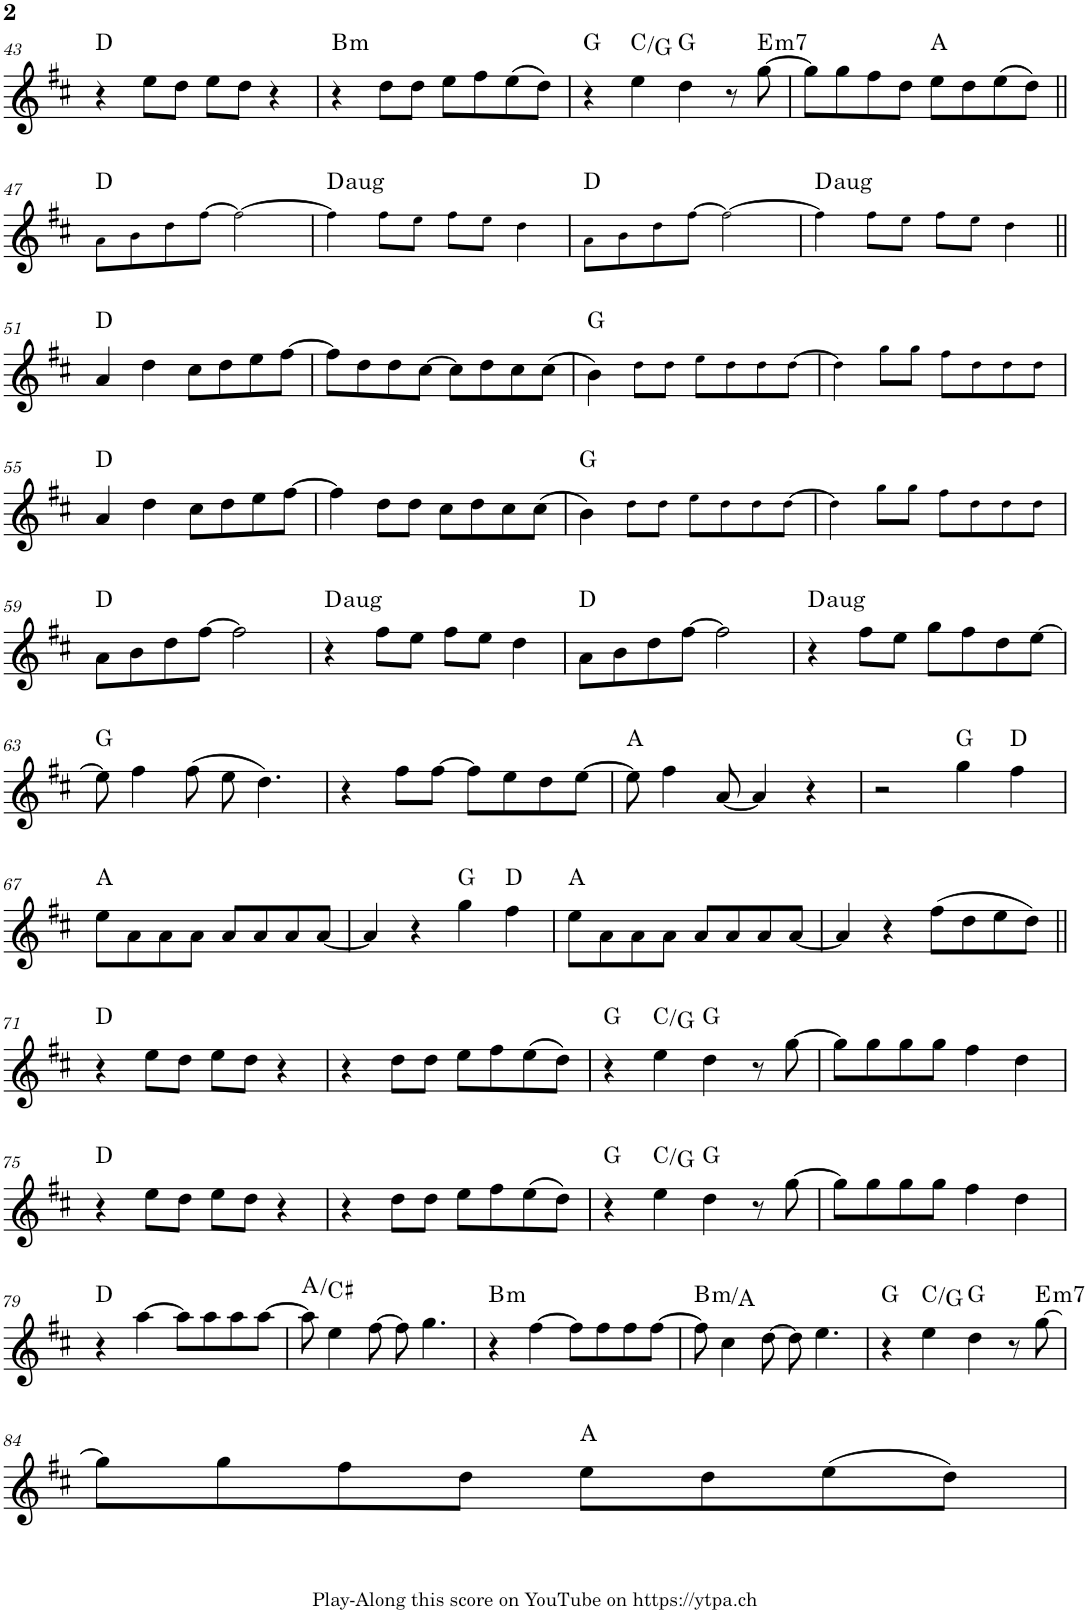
**kern	**harte
*part1	*part1
*staff1	*
*I"Piano	*
*I'Pno.	*
!!LO:PB:g=z
*clefG2	*
*k[f#c#]	*
*M4/4	*
=43	=43
4r	D:maj
8ee\L	.
8dd\J	.
8ee\L	.
8dd\J	.
4r	.
=44	=44
!	!LO:H:kt=m
4r	B:min
8dd\L	.
8dd\J	.
8ee\L	.
8ff#\	.
(8ee\	.
8dd\J)	.
=45	=45
4r	G:maj
4ee\	C:maj/5
4dd\	G:maj
8r	.
!	!LO:H:kt=m7
[8gg\	E:min7
=46	=46
8gg\L]	.
8gg\	.
8ff#\	.
8dd\J	.
8ee\L	A:maj
8dd\	.
(8ee\	.
8dd\J)	.
!!LO:LB:g=z
=47||	=47||
8a!\L	D:maj
8b!\	.
8dd!\	.
[8ff#!\J	.
2ff#!\_	.
=48	=48
!	!LO:H:kt=aug
4ff#!\]	D:aug
8ff#!\L	.
8ee!\J	.
8ff#!\L	.
8ee!\J	.
4dd!\	.
=49	=49
8a!\L	D:maj
8b!\	.
8dd!\	.
[8ff#!\J	.
2ff#!\_	.
=50	=50
!	!LO:H:kt=aug
4ff#!\]	D:aug
8ff#!\L	.
8ee!\J	.
8ff#!\L	.
8ee!\J	.
4dd!\	.
!!LO:LB:g=z
=51||	=51||
4a/	D:maj
4dd\	.
8cc#\L	.
8dd\	.
8ee\	.
[8ff#\J	.
=52	=52
8ff#\L]	.
8dd\	.
8dd\	.
[8cc#\J	.
8cc#\L]	.
8dd\	.
8cc#\	.
(8cc#\J	.
=53	=53
4b\)	G:maj
8dd!\L	.
8dd!\J	.
8ee!\L	.
8dd!\	.
8dd!\	.
[8dd!\J	.
=54	=54
4dd!\]	.
8gg!\L	.
8gg!\J	.
8ff#!\L	.
8dd!\	.
8dd!\	.
8dd!\J	.
!!LO:LB:g=z
=55	=55
4a/	D:maj
4dd\	.
8cc#\L	.
8dd\	.
8ee\	.
[8ff#\J	.
=56	=56
4ff#\]	.
8dd\L	.
8dd\J	.
8cc#\L	.
8dd\	.
8cc#\	.
(8cc#\J	.
=57	=57
4b\)	G:maj
8dd!\L	.
8dd!\J	.
8ee!\L	.
8dd!\	.
8dd!\	.
[8dd!\J	.
=58	=58
4dd!\]	.
8gg!\L	.
8gg!\J	.
8ff#!\L	.
8dd!\	.
8dd!\	.
8dd!\J	.
!!LO:LB:g=z
=59	=59
8a\L	D:maj
8b\	.
8dd\	.
[8ff#\J	.
2ff#\]	.
=60	=60
!	!LO:H:kt=aug
4r	D:aug
8ff#\L	.
8ee\J	.
8ff#\L	.
8ee\J	.
4dd\	.
=61	=61
8a\L	D:maj
8b\	.
8dd\	.
[8ff#\J	.
2ff#\]	.
=62	=62
!	!LO:H:kt=aug
4r	D:aug
8ff#\L	.
8ee\J	.
8gg\L	.
8ff#\	.
8dd\	.
[8ee\J	.
!!LO:LB:g=z
=63	=63
8ee\]	G:maj
4ff#\	.
(8ff#\	.
8ee\	.
4.dd\)	.
=64	=64
4r	.
8ff#\L	.
[8ff#\J	.
8ff#\L]	.
8ee\	.
8dd\	.
[8ee\J	.
=65	=65
8ee\]	A:maj
4ff#\	.
[8a/	.
4a/]	.
4r	.
=66	=66
2r	.
4gg\	G:maj
4ff#\	D:maj
!!LO:LB:g=z
=67	=67
8ee\L	A:maj
8a\	.
8a\	.
8a\J	.
8a/L	.
8a/	.
8a/	.
[8a/J	.
=68	=68
4a/]	.
4r	.
4gg\	G:maj
4ff#\	D:maj
=69	=69
8ee\L	A:maj
8a\	.
8a\	.
8a\J	.
8a/L	.
8a/	.
8a/	.
[8a/J	.
=70	=70
4a/]	.
4r	.
(8ff#\L	.
8dd\	.
8ee\	.
8dd\J)	.
!!LO:LB:g=z
=71||	=71||
4r	D:maj
8ee\L	.
8dd\J	.
8ee\L	.
8dd\J	.
4r	.
=72	=72
4r	.
8dd\L	.
8dd\J	.
8ee\L	.
8ff#\	.
(8ee\	.
8dd\J)	.
=73	=73
4r	G:maj
4ee\	C:maj/5
4dd\	G:maj
8r	.
[8gg\	.
=74	=74
8gg\L]	.
8gg\	.
8gg\	.
8gg\J	.
4ff#\	.
4dd\	.
!!LO:LB:g=z
=75	=75
4r	D:maj
8ee\L	.
8dd\J	.
8ee\L	.
8dd\J	.
4r	.
=76	=76
4r	.
8dd\L	.
8dd\J	.
8ee\L	.
8ff#\	.
(8ee\	.
8dd\J)	.
=77	=77
4r	G:maj
4ee\	C:maj/5
4dd\	G:maj
8r	.
[8gg\	.
=78	=78
8gg\L]	.
8gg\	.
8gg\	.
8gg\J	.
4ff#\	.
4dd\	.
!!LO:LB:g=z
=79	=79
4r	D:maj
[4aa\	.
8aa\L]	.
8aa\	.
8aa\	.
[8aa\J	.
=80	=80
8aa\]	A:maj/3
4ee\	.
[8ff#\	.
8ff#\]	.
4.gg\	.
=81	=81
!	!LO:H:kt=m
4r	B:min
[4ff#\	.
8ff#\L]	.
8ff#\	.
8ff#\	.
[8ff#\J	.
=82	=82
!	!LO:H:kt=m
8ff#\]	B:min/b7
4cc#\	.
[8dd\	.
8dd\]	.
4.ee\	.
=83	=83
4r	G:maj
4ee\	C:maj/5
4dd\	G:maj
8r	.
!	!LO:H:kt=m7
[8gg\	E:min7
!!LO:LB:g=z
=84	=84
8gg\L]	.
8gg\	.
8ff#\	.
8dd\J	.
8ee\L	A:maj
8dd\	.
(8ee\	.
8dd\J)	.
=	=
*-	*-
